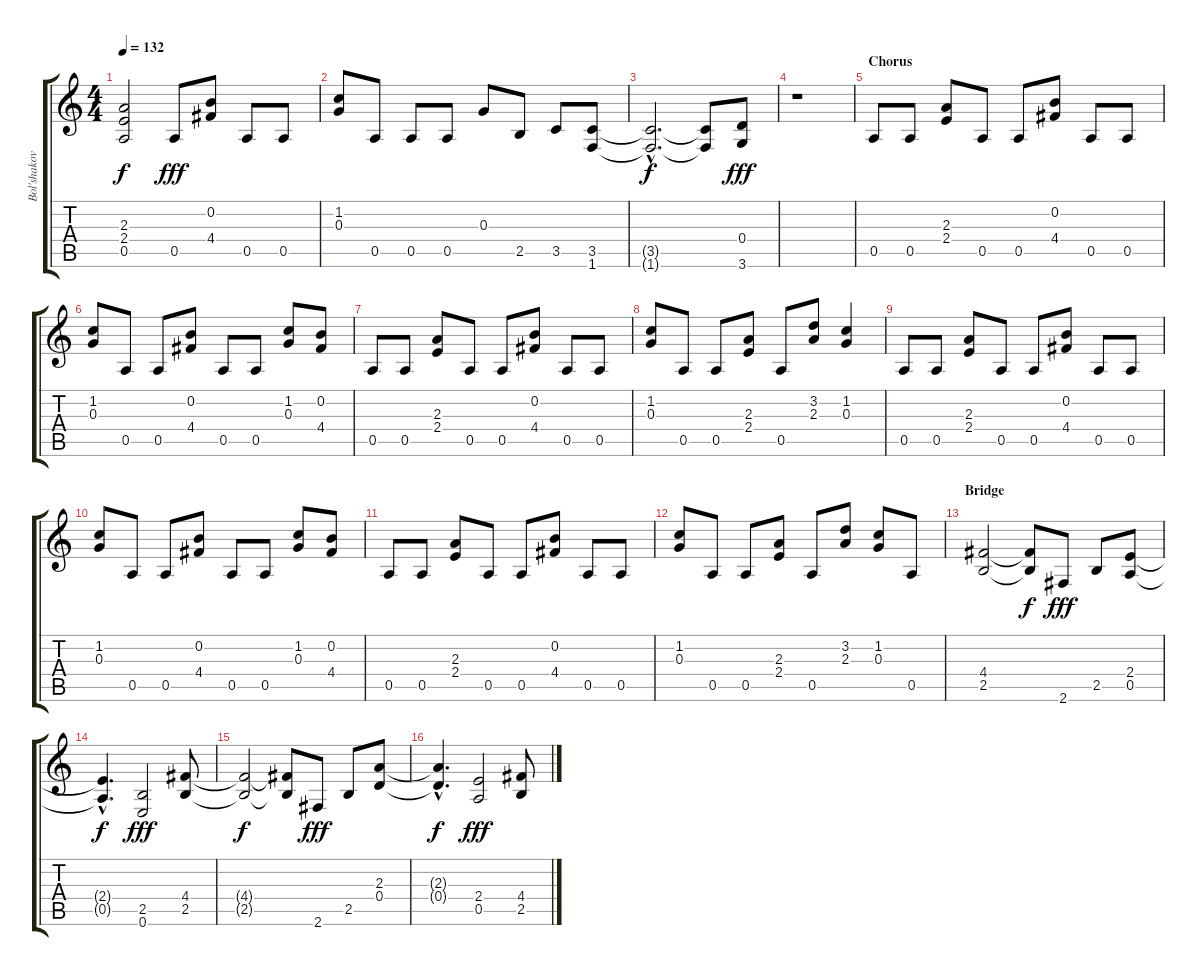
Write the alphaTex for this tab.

\track ("Bol'shakov" "Bol'shakov") {instrument distortionguitar}
\staff {score tabs}
\tuning (E4 B3 G3 D3 A2 E2) {hide}
\ts (4 4)
\tempo 132
\clef g2
\ks c
(2.3{t} 2.4{t} 0.5{t}).2{dy f} 0.5.8{dy fff} (0.2 4.4).8 0.5.8 0.5.8 |
(1.2 0.3).8 0.5.8 0.5.8 0.5.8 0.3.8 2.5.8 3.5.8 (3.5 1.6).8 |
(3.5{hac t} 1.6{hac t}).2{d dy f} (3.5{t} 1.6{t}).8 (0.4 3.6).8{dy fff} |
r.1 |
\section ("" "Chorus")
0.5.8 0.5.8 (2.3 2.4).8 0.5.8 0.5.8 (0.2 4.4).8 0.5.8 0.5.8 |
(1.2 0.3).8 0.5.8 0.5.8 (0.2 4.4).8 0.5.8 0.5.8 (1.2 0.3).8 (0.2 4.4).8 |
0.5.8 0.5.8 (2.3 2.4).8 0.5.8 0.5.8 (0.2 4.4).8 0.5.8 0.5.8 |
(1.2 0.3).8 0.5.8 0.5.8 (2.3 2.4).8 0.5.8 (3.2 2.3).8 (1.2 0.3).4 |
0.5.8 0.5.8 (2.3 2.4).8 0.5.8 0.5.8 (0.2 4.4).8 0.5.8 0.5.8 |
(1.2 0.3).8 0.5.8 0.5.8 (0.2 4.4).8 0.5.8 0.5.8 (1.2 0.3).8 (0.2 4.4).8 |
0.5.8 0.5.8 (2.3 2.4).8 0.5.8 0.5.8 (0.2 4.4).8 0.5.8 0.5.8 |
(1.2 0.3).8 0.5.8 0.5.8 (2.3 2.4).8 0.5.8 (3.2 2.3).8 (1.2 0.3).8 0.5.8 |
\section ("" "Bridge")
(4.4 2.5).2{volume 14} (4.4{t} 2.5{t}).8{dy f} 2.6.8{dy fff} 2.5.8 (2.4 0.5).8 |
(2.4{hac t} 0.5{hac t}).4{d dy f} (2.5 0.6).2{dy fff} (4.4 2.5).8 |
(4.4{t} 2.5{t}).2{dy f} (4.4{t} 2.5{t}).8 2.6.8{dy fff} 2.5.8 (2.3 0.4).8 |
(2.3{hac t} 0.4{hac t}).4{d dy f} (2.4 0.5).2{dy fff} (4.4 2.5).8
